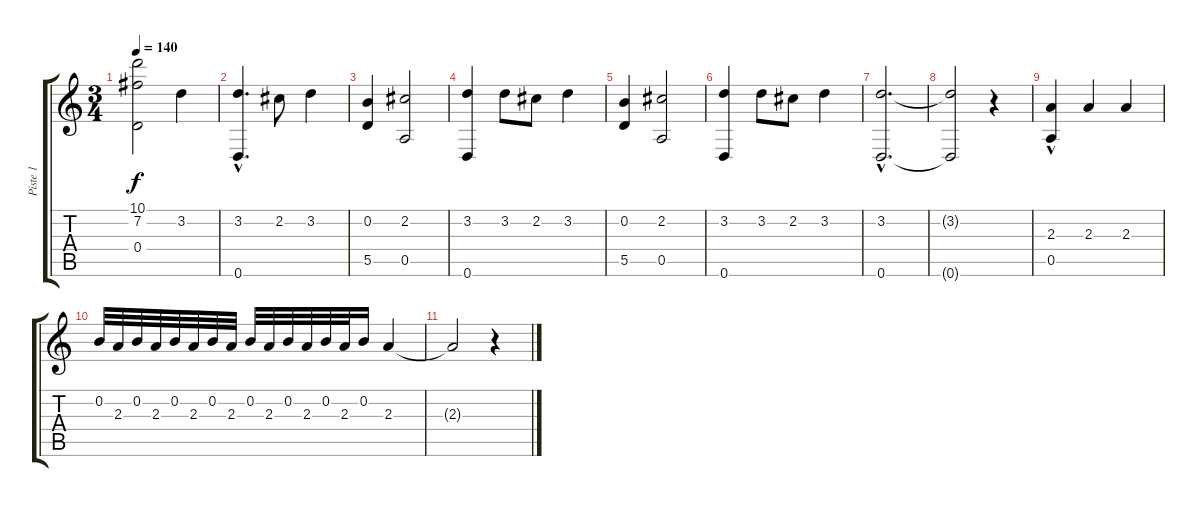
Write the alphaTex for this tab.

\track ("Piste 1" "Piste 1") {instrument acousticguitarnylon}
\staff {score tabs}
\tuning (E4 B3 G3 D3 A2 D2) {hide}
\ts (3 4)
\tempo 140
\clef g2
\ks c
(10.1{t} 7.2{t} 0.4{t}).2{dy f} 3.2.4 |
(3.2{hac} 0.6{hac}).4{d} 2.2.8 3.2.4 |
(0.2 5.5).4 (2.2 0.5).2 |
(3.2 0.6).4 3.2.8 2.2.8 3.2.4 |
(0.2 5.5).4 (2.2 0.5).2 |
(3.2 0.6).4 3.2.8 2.2.8 3.2.4 |
(3.2{hac} 0.6{hac}).2{d} |
(3.2{t} 0.6{t}).2 r.4 |
(2.3 0.5{hac}).4 2.3.4 2.3.4 |
0.2.32 2.3.32 0.2.32 2.3.32 0.2.32 2.3.32 0.2.32 2.3.32 0.2.32 2.3.32 0.2.32 2.3.32 0.2.32 2.3.32 0.2.16 2.3.4 |
2.3{t}.2 r.4
